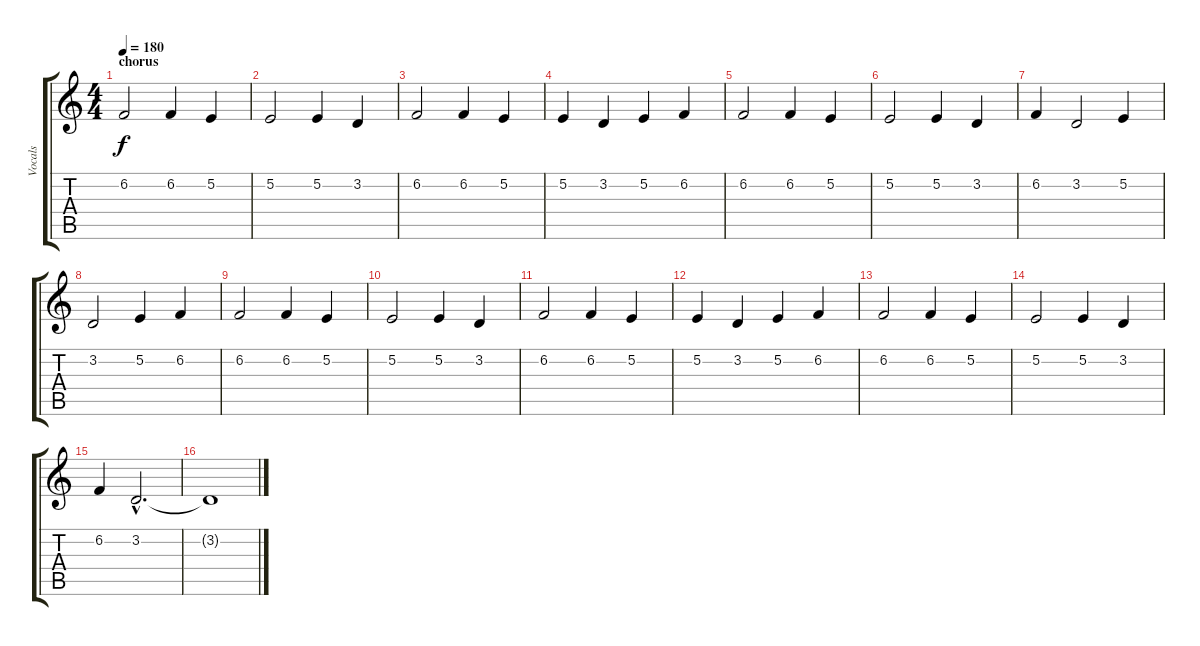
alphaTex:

\track ("Vocals" "Vocals") {instrument flute}
\staff {score tabs}
\tuning (E4 B3 G3 D3 A2 E2) {hide}
\ts (4 4)
\section ("" "chorus")
\tempo 180
\clef g2
\ks c
6.2.2{dy f} 6.2.4 5.2.4 |
5.2.2 5.2.4 3.2.4 |
6.2.2 6.2.4 5.2.4 |
5.2.4 3.2.4 5.2.4 6.2.4 |
6.2.2 6.2.4 5.2.4 |
5.2.2 5.2.4 3.2.4 |
6.2.4 3.2.2 5.2.4 |
3.2.2 5.2.4 6.2.4 |
6.2.2 6.2.4 5.2.4 |
5.2.2 5.2.4 3.2.4 |
6.2.2 6.2.4 5.2.4 |
5.2.4 3.2.4 5.2.4 6.2.4 |
6.2.2 6.2.4 5.2.4 |
5.2.2 5.2.4 3.2.4 |
6.2.4 3.2{hac}.2{d} |
3.2{t}.1
